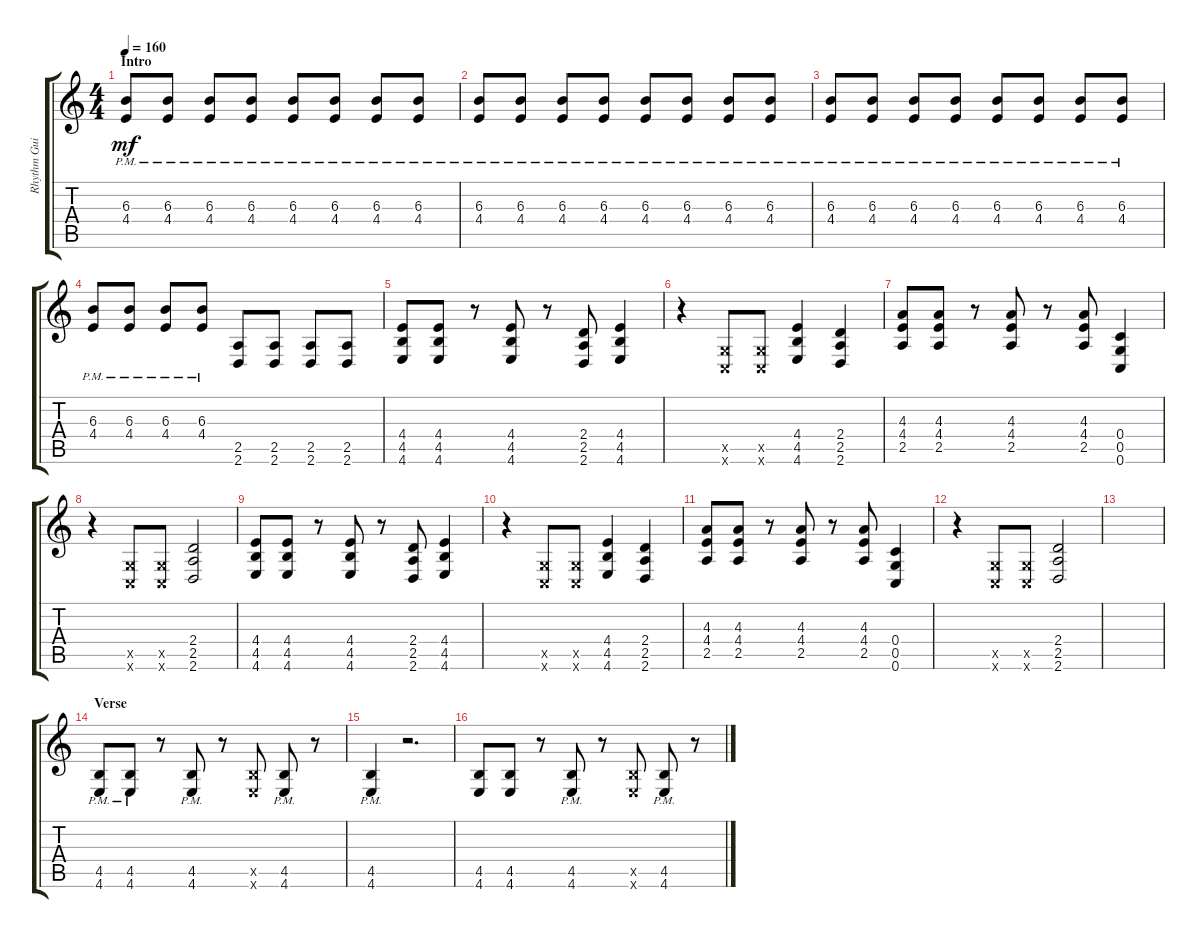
\track ("Rhythm Guitar" "Rhythm Gui") {instrument distortionguitar}
\staff {score tabs}
\tuning (D4 A3 F3 C3 G2 C2) {hide}
\ts (4 4)
\section ("" "Intro")
\tempo 160
\clef g2
\ks c
(6.3{pm} 4.4{pm}).8{dy mf instrument distortionguitar} (6.3{pm} 4.4{pm}).8 (6.3{pm} 4.4{pm}).8 (6.3{pm} 4.4{pm}).8 (6.3{pm} 4.4{pm}).8 (6.3{pm} 4.4{pm}).8 (6.3{pm} 4.4{pm}).8 (6.3{pm} 4.4{pm}).8 |
(6.3{pm} 4.4{pm}).8 (6.3{pm} 4.4{pm}).8 (6.3{pm} 4.4{pm}).8 (6.3{pm} 4.4{pm}).8 (6.3{pm} 4.4{pm}).8 (6.3{pm} 4.4{pm}).8 (6.3{pm} 4.4{pm}).8 (6.3{pm} 4.4{pm}).8 |
(6.3{pm} 4.4{pm}).8 (6.3{pm} 4.4{pm}).8 (6.3{pm} 4.4{pm}).8 (6.3{pm} 4.4{pm}).8 (6.3{pm} 4.4{pm}).8 (6.3{pm} 4.4{pm}).8 (6.3{pm} 4.4{pm}).8 (6.3{pm} 4.4{pm}).8 |
(6.3{pm} 4.4{pm}).8 (6.3{pm} 4.4{pm}).8 (6.3{pm} 4.4{pm}).8 (6.3{pm} 4.4{pm}).8 (2.5 2.6).8 (2.5 2.6).8 (2.5 2.6).8 (2.5 2.6).8 |
(4.4 4.5 4.6).8 (4.4 4.5 4.6).8 r.8 (4.4 4.5 4.6).8 r.8 (2.4 2.5 2.6).8 (4.4 4.5 4.6).4 |
r.4 (0.5{x} 0.6{x}).8 (0.5{x} 0.6{x}).8 (4.4 4.5 4.6).4 (2.4 2.5 2.6).4 |
(4.3 4.4 2.5).8 (4.3 4.4 2.5).8 r.8 (4.3 4.4 2.5).8 r.8 (4.3 4.4 2.5).8 (0.4 0.5 0.6).4 |
r.4 (0.5{x} 0.6{x}).8 (0.5{x} 0.6{x}).8 (2.4 2.5 2.6).2 |
(4.4 4.5 4.6).8 (4.4 4.5 4.6).8 r.8 (4.4 4.5 4.6).8 r.8 (2.4 2.5 2.6).8 (4.4 4.5 4.6).4 |
r.4 (0.5{x} 0.6{x}).8 (0.5{x} 0.6{x}).8 (4.4 4.5 4.6).4 (2.4 2.5 2.6).4 |
(4.3 4.4 2.5).8 (4.3 4.4 2.5).8 r.8 (4.3 4.4 2.5).8 r.8 (4.3 4.4 2.5).8 (0.4 0.5 0.6).4 |
r.4 (0.5{x} 0.6{x}).8 (0.5{x} 0.6{x}).8 (2.4 2.5 2.6).2 |
|
\section ("" "Verse")
(4.5{pm} 4.6{pm}).8 (4.5{pm} 4.6{pm}).8 r.8 (4.5{pm} 4.6{pm}).8 r.8 (4.5{x} 4.6{x}).8 (4.5{pm} 4.6{pm}).8 r.8 |
(4.5{pm} 4.6{pm}).4 r.2{d} |
(4.5 4.6).8 (4.5 4.6).8 r.8 (4.5{pm} 4.6{pm}).8 r.8 (4.5{x} 4.6{x}).8 (4.5{pm} 4.6{pm}).8 r.8
